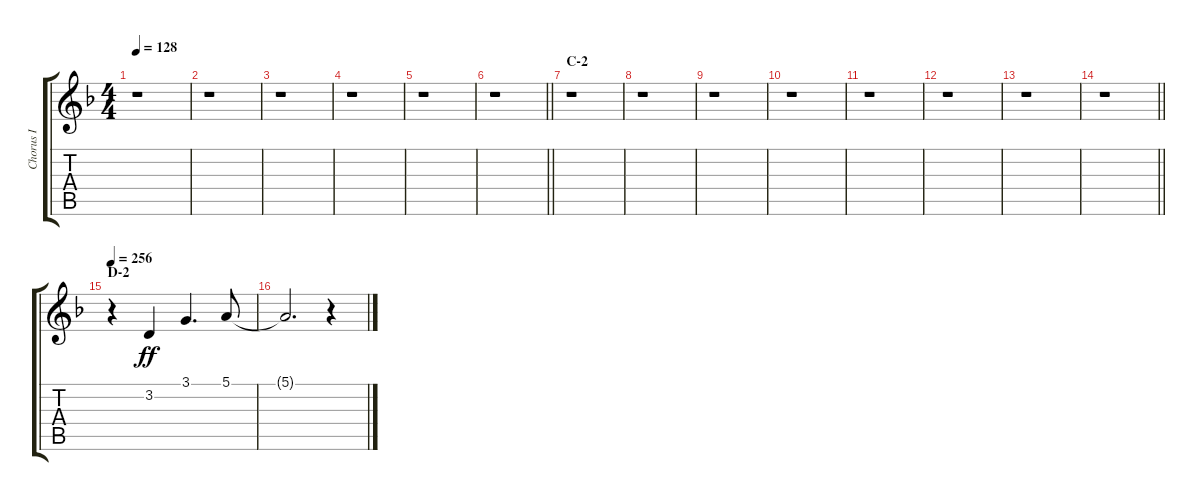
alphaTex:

\track ("Chorus I" "Chorus I") {instrument voiceoohs}
\staff {score tabs}
\tuning (E4 B3 G3 D3 A2 E2) {hide}
\ts (4 4)
\tempo 128
\clef g2
\ks f
r.1{dy ff} |
r.1 |
r.1 |
r.1 |
r.1 |
\barLineRight lightlight
r.1 |
\section ("" "C-2")
r.1 |
r.1 |
r.1 |
r.1 |
r.1 |
r.1 |
r.1 |
\barLineRight lightlight
r.1 |
\section ("" "D-2")
\tempo 256
r.4 3.2.4 3.1.4{d} 5.1.8 |
5.1{t}.2{d} r.4
